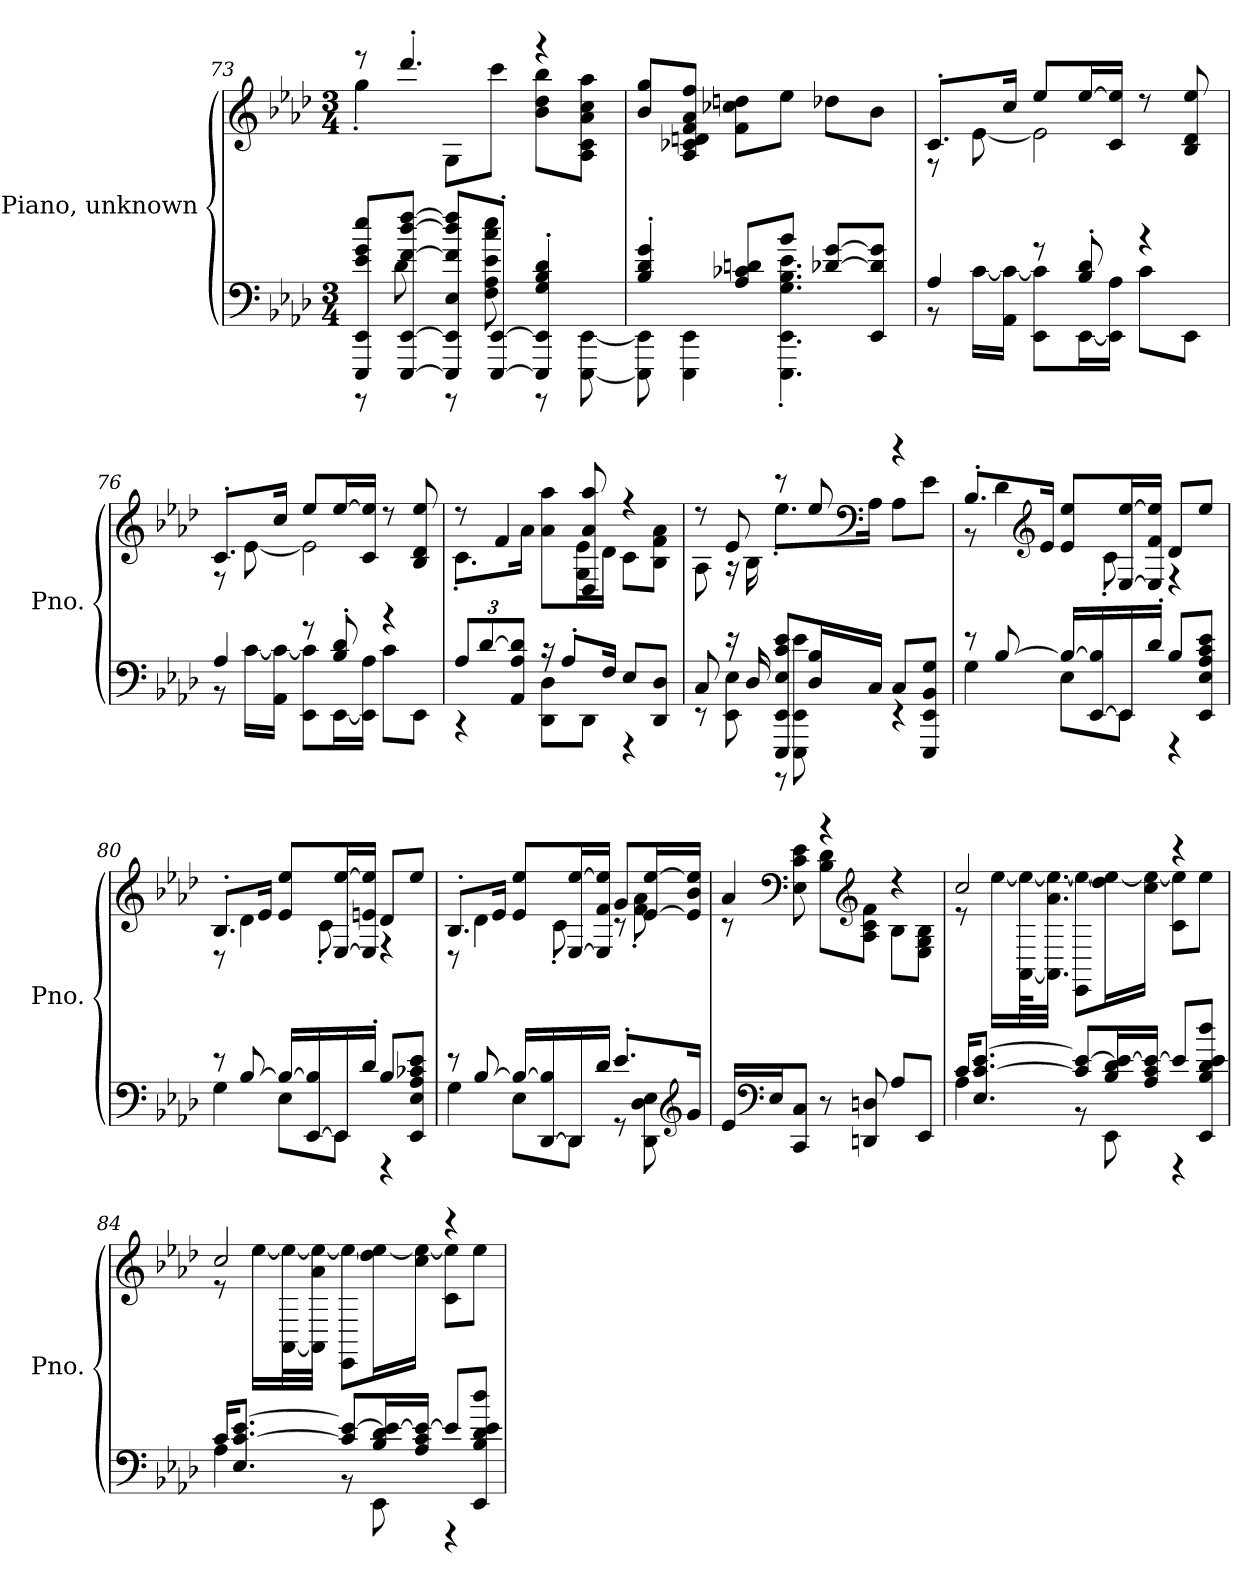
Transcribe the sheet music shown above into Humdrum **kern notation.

**kern	**kern
*part1	*part1
*staff2	*staff1
*I"Piano, unknown	*
*I'Pno.	*
*clefF4	*clefG2
*k[b-e-a-d-]	*k[b-e-a-d-]
*M3/4	*M3/4
=73	=73
*^	*^
8EEE-/ 8EE-/ 8e-/ 8g/ 8ee-/L	8r	8r	4gg'\
[8EEE-/ [8EE-/ [8f/ [8dd-/ [8ff/J	8d-\	4.ddd-'/	.
8EEE-/] 8EE-/] 8E-/ 8f/] 8dd-/] 8ff/]L	8r	.	8G\L
[8EEE-/' [8EE-/'J	8F\ 8A-\ 8e-\ 8cc\ 8ee-\	.	8ccc\J
4EEE-/]' 4EE-/]' 4G/' 4B-/' 4d-/'	8r	4r	8b-\ 8dd-\ 8bb-\L
.	[8EEE-\ [8EE-\	.	8A-\ 8c\ 8a-\ 8cc\ 8aa-\J
*	*	*v	*v
!!LO:LB:g=z
=74	=74	=74
4B-/' 4d-/' 4g/'	8EEE-\] 8EE-\]	8b-/ 8gg/L
.	4EEE-\ 4EE-\	8A-/ 8c-X/ 8dn/ 8f/ 8a-/ 8ff/J
8A-/ 8c-X/ 8dn/L	.	8f\ 8cc-X\ 8ddn\L
8b-/J	4.EEE-\' 4.EE-\' 4.G\' 4.B-\' 4.e-\'	8ee-\J
[8d-X/ [8g/L	.	8dd-X\L
8EE-/ 8d-/] 8g/]J	.	8b-\J
=75	=75	=75
*	*	*^
4A-/	8r	8.c'/L	8r
.	[16c\LL	.	[8e-\
.	16AA-\ 16c\_JJ	16cc/Jk	.
8r	8EE-\ 8c\]L	8ee-/L	2e-\]
8B-/' 8d-/'	[16EE-\L	[16ee-/L	.
.	16EE-\] 16A-\JJ	16c/ 16ee-/]JJ	.
4r	8c\L	8r	.
.	8EE-\J	8B-/ 8d-/ 8ee-/	.
=76	=76	=76	=76
4A-/	8r	8.c'/L	8r
.	[16c\LL	.	[8e-\
.	16AA-\ 16c\_JJ	16cc/Jk	.
8r	8EE-\ 8c\]L	8ee-/L	2e-\]
8B-/' 8d-/'	[16EE-\L	[16ee-/L	.
.	16EE-\] 16A-\JJ	16c/ 16ee-/]JJ	.
4r	8c\L	8r	.
.	8EE-\J	8B-/ 8d-/ 8ee-/	.
!!LO:PB:g=z	!!
=77	=77	=77	=77
*Xbrackettup	*	*	*
12A-/L	4r	8r	8.c'\L
[12d-/	.	.	.
.	.	4f/	.
12AA-/ 12A-/ 12d-/]J	.	.	.
.	.	.	16a-\Jk
16r	8DD-\ 8D-\L	.	8a-\ 8aa-\L
8A-'/L	.	.	.
.	8DD-\J	8D-/ 8a-/ 8aa-/	16G\ 16e-\L
16F/Jk	.	.	16d-\JJ
8E-/L	4r	4r	8c\L
8DD-/ 8D-/J	.	.	8B-\ 8f\ 8a-\J
=78	=78	=78	=78
8C/	8r	8r	8A-\
16r	8EE-\ 8E-\	8e-/	16r
16D-/	.	.	16B-\
8EEE-/ 8EE-/ 8E-/ 8c/ 8e-/L	8r	8r	8.ee-'\L
16D-/ 16B-/L	8EEE-\ 8EE-\ 8e-\	8ee-/	.
*	*	*clefF4	*
16C/JJ	.	.	16A-\Jk
8C/L	4r	4r	8A-\L
8EEE-/ 8EE-/ 8BB-/ 8G/J	.	.	8e-\J
=79	=79	=79	=79
8r	4G\	8.B-'/L	8r
[8B-/	.	.	4d-\
*	*	*clefG2	*
.	.	16e-/Jk	.
16B-/LL_	8E-\L	8e-/ 8ee-/L	.
[16EE-/ 16B-/]	.	.	.
16EE-/]	8EE-\J	[16E-/ [16ee-/L	8c'\
16d-'/JJ	.	16E-/] 16f/ 16ee-/]JJ	.
8B-/L	4r	8d-/L	4r
8EE-/ 8E-/ 8A-/ 8c/ 8e-/J	.	8ee-/J	.
!!LO:LB:g=z	!!
=80	=80	=80	=80
8r	4G\	8.B-'/L	8r
[8B-/	.	.	4d-\
.	.	16e-/Jk	.
16B-/LL_	8E-\L	8e-/ 8ee-/L	.
[16EE-/ 16B-/]	.	.	.
16EE-/]	8EE-\J	[16E-/ [16ee-/L	8c'\
16d-'/JJ	.	16E-/] 16en/ 16ee-/]JJ	.
8B-/L	4r	8d-/L	4r
8EE-/ 8E-/ 8A-/ 8c-X/ 8e-/J	.	8ee-/J	.
=81	=81	=81	=81
8r	4G\	8.B-'/L	8r
[8B-/	.	.	4d-\
.	.	16e-/Jk	.
16B-/LL_	8E-\L	8e-/ 8ee-/L	.
[16DD-/ 16B-/]	.	.	.
16DD-/]	8DD-\J	[16E-/ [16ee-/L	8c'\
16d-/JJ	.	16E-/] 16f/ 16ee-/]JJ	.
8.e-'/L	8r	8g/L	8r
.	8DD-\ 8D-\ 8E-\	[16e-/ [16ee-/L	8f\' 8a-\'
*clefG2	*	*	*
16g/Jk	.	16e-/] 16b-/ 16ee-/]JJ	.
*v	*v	*	*
=82	=82	=82
16e-/LL	4a-/	8r
*clefF4	*	*
16E-/J	.	.
*	*clefF4	*
8CC/ 8C/J	.	8E-\ 8c\ 8e-\
8r	4r	8B-\ 8d-\L
*	*clefG2	*
8DDn/ 8Dn/	.	8A-\ 8c\ 8f\J
8A-/L	4r	8B-\L
8EE-/J	.	8E-\ 8G\ 8B-\J
!!LO:LB:g=z	!!
=83	=83	=83
*^	*	*
16c/KL	4A-\	2cc/	8r
8.E-/ [8.c/ [8.e-/J	.	.	.
.	.	.	[16ee-\LL
.	.	.	[64AA-\ 64ee-\_KL
.	.	.	32.AA-\] 32.a-\ 32.ee-\_JJJ
8c/] 8e-/_L	8r	.	8EE-\ 8ee-\_L
16B-/ 16d-/ 16e-/_L	8EE-\	.	16dd-\ 16ee-\_L
16A-/ 16c/ 16e-/_JJ	.	.	16cc\ 16ee-\_JJ
8e-/L]	4r	4r	8c\ 8ee-\]L
8EE-/ 8B-/ 8d-/ 8e-/ 8dd-/J	.	.	8ee-\J
=84	=84	=84	=84
16c/KL	4A-\	2cc/	8r
8.E-/ [8.c/ [8.e-/J	.	.	.
.	.	.	[16ee-\LL
.	.	.	[32AA-\ 32ee-\_L
.	.	.	32AA-\] 32a-\ 32ee-\_JJJ
8c/] 8e-/_L	8r	.	8EE-\ 8ee-\_L
16B-/ 16d-/ 16e-/_L	8EE-\	.	16dd-\ 16ee-\_L
16A-/ 16c/ 16e-/_JJ	.	.	16cc\ 16ee-\_JJ
8e-/L]	4r	4r	8c\ 8ee-\]L
8EE-/ 8B-/ 8d-/ 8e-/ 8dd-/J	.	.	8ee-\J
*v	*v	*	*
*	*v	*v
=	=
*-	*-
